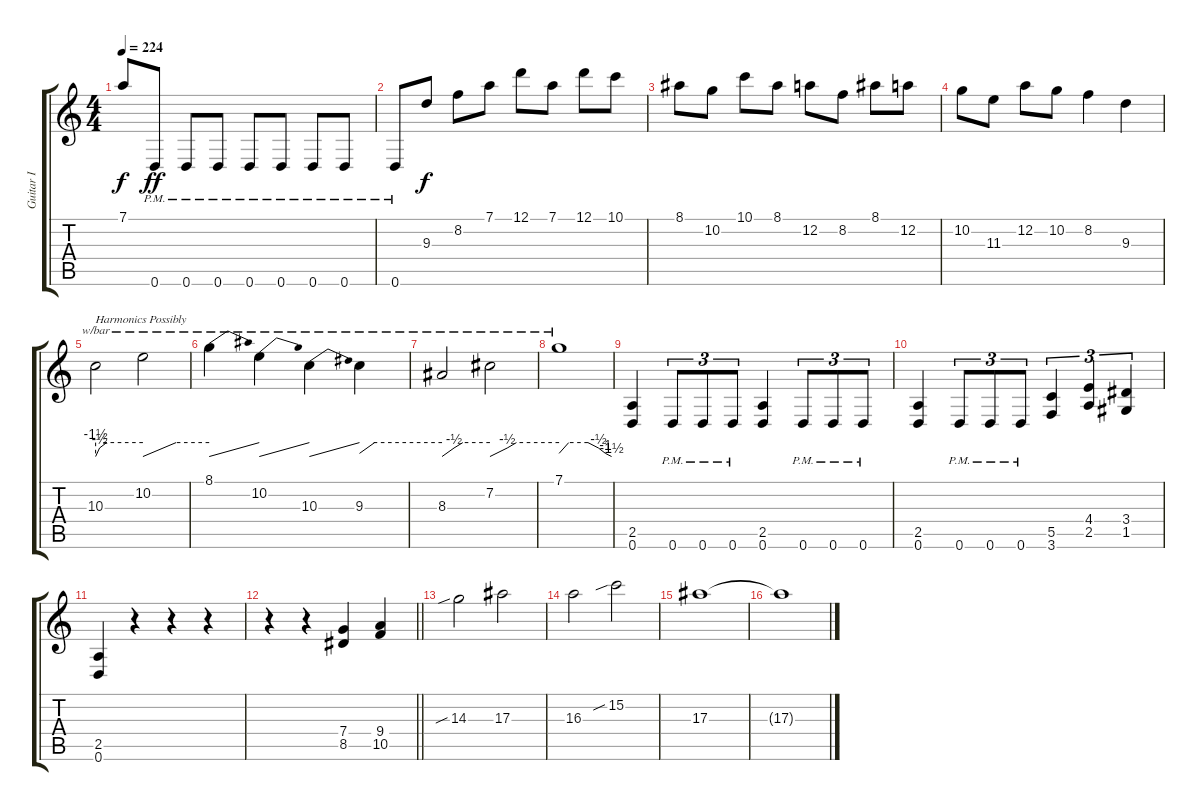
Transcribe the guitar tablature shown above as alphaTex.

\track ("Guitar I" "Guitar I") {mute instrument overdrivenguitar}
\staff {score tabs}
\tuning (D4 A3 F3 C3 G2 D2) {hide}
\ts (4 4)
\tempo 224
\clef g2
\ks c
7.1.8{dy f} 0.6{pm}.8{dy ff} 0.6{pm}.8 0.6{pm}.8 0.6{pm}.8 0.6{pm}.8 0.6{pm}.8 0.6{pm}.8 |
0.6{pm}.8 9.3.8{dy f} 8.2.8 7.1.8 12.1.8 7.1.8 12.1.8 10.1.8 |
8.1.8 10.2.8 10.1.8 8.1.8 12.2.8 8.2.8 8.1.8 12.2.8 |
10.2.8 11.3.8 12.2.8 10.2.8 8.2.4 9.3.4 |
10.3.2{tbe (custom default 0 -6 5 -2 14 0 60 0) txt "Harmonics Possibly"} 10.2.2{tbe (custom default 0 -6 30 0 60 0)} |
8.1.4{tbe (dive default 0 -6 60 0)} 10.2.4{tbe (dive default 0 -6 60 0)} 10.3.4{tbe (dive default 0 -6 60 0)} 9.3.4{tbe (custom default 0 -4 11 0 60 0)} |
8.3.2{tbe (custom default 0 -6 15 -2 26 0 60 0)} 7.2.2{tbe (custom default 0 -6 15 -2 23 0 60 0)} |
7.1.1{tbe (custom default 0 -4 11 0 33 0 45 -2 53 -4 60 -6)} |
(2.5 0.6).4 0.6{pm}.8{tu (3 2)} 0.6{pm}.8{tu (3 2)} 0.6{pm}.8{tu (3 2)} (2.5 0.6).4 0.6{pm}.8{tu (3 2)} 0.6{pm}.8{tu (3 2)} 0.6{pm}.8{tu (3 2)} |
(2.5 0.6).4 0.6{pm}.8{tu (3 2)} 0.6{pm}.8{tu (3 2)} 0.6{pm}.8{tu (3 2)} (5.5 3.6).4{tu (3 2)} (4.4 2.5).4{tu (3 2)} (3.4 1.5).4{tu (3 2)} |
(2.5 0.6).4 r.4 r.4 r.4 |
\barLineRight lightlight
r.4 r.4 (7.4 8.5).4 (9.4 10.5).4 |
14.3{sib}.2 17.3.2 |
16.3.2 15.2{sib}.2 |
17.3.1 |
17.3{t}.1
